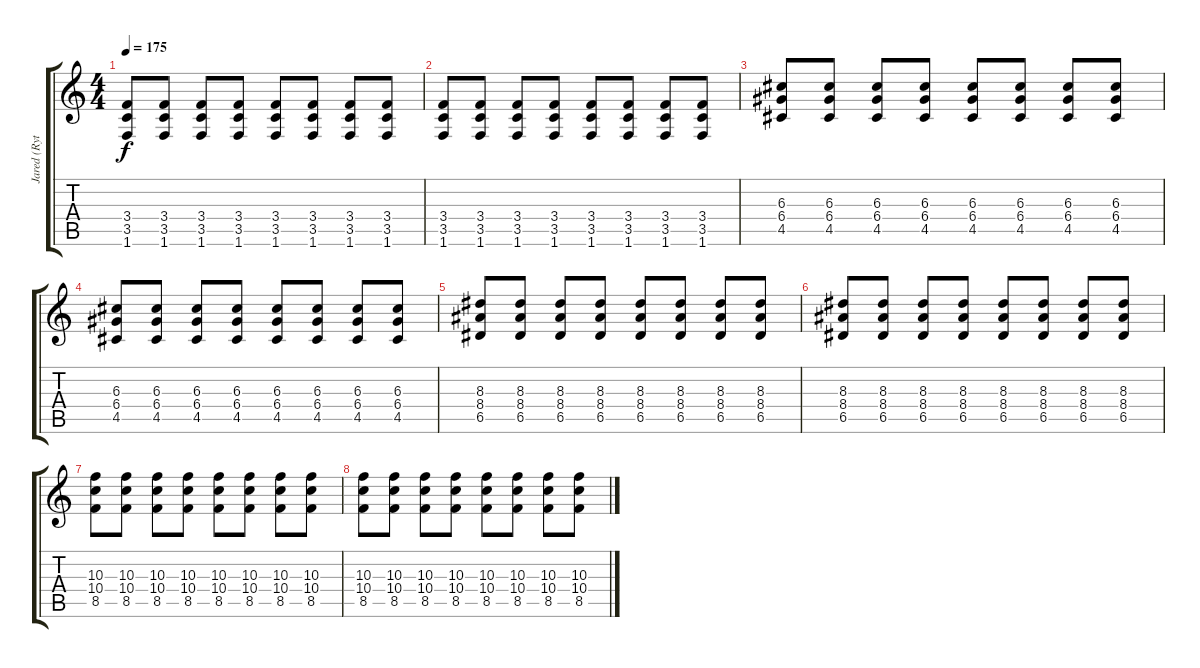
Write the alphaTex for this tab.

\track ("Jared (Rythm)" "Jared (Ryt") {instrument distortionguitar}
\staff {score tabs}
\tuning (E4 B3 G3 D3 A2 E2) {hide}
\ts (4 4)
\tempo 175
\clef g2
\ks c
(3.4 3.5 1.6).8{dy f} (3.4 3.5 1.6).8 (3.4 3.5 1.6).8 (3.4 3.5 1.6).8 (3.4 3.5 1.6).8 (3.4 3.5 1.6).8 (3.4 3.5 1.6).8 (3.4 3.5 1.6).8 |
(3.4 3.5 1.6).8 (3.4 3.5 1.6).8 (3.4 3.5 1.6).8 (3.4 3.5 1.6).8 (3.4 3.5 1.6).8 (3.4 3.5 1.6).8 (3.4 3.5 1.6).8 (3.4 3.5 1.6).8 |
(6.3 6.4 4.5).8 (6.3 6.4 4.5).8 (6.3 6.4 4.5).8 (6.3 6.4 4.5).8 (6.3 6.4 4.5).8 (6.3 6.4 4.5).8 (6.3 6.4 4.5).8 (6.3 6.4 4.5).8 |
(6.3 6.4 4.5).8 (6.3 6.4 4.5).8 (6.3 6.4 4.5).8 (6.3 6.4 4.5).8 (6.3 6.4 4.5).8 (6.3 6.4 4.5).8 (6.3 6.4 4.5).8 (6.3 6.4 4.5).8 |
(8.3 8.4 6.5).8 (8.3 8.4 6.5).8 (8.3 8.4 6.5).8 (8.3 8.4 6.5).8 (8.3 8.4 6.5).8 (8.3 8.4 6.5).8 (8.3 8.4 6.5).8 (8.3 8.4 6.5).8 |
(8.3 8.4 6.5).8 (8.3 8.4 6.5).8 (8.3 8.4 6.5).8 (8.3 8.4 6.5).8 (8.3 8.4 6.5).8 (8.3 8.4 6.5).8 (8.3 8.4 6.5).8 (8.3 8.4 6.5).8 |
(10.3 10.4 8.5).8 (10.3 10.4 8.5).8 (10.3 10.4 8.5).8 (10.3 10.4 8.5).8 (10.3 10.4 8.5).8 (10.3 10.4 8.5).8 (10.3 10.4 8.5).8 (10.3 10.4 8.5).8 |
(10.3 10.4 8.5).8 (10.3 10.4 8.5).8 (10.3 10.4 8.5).8 (10.3 10.4 8.5).8 (10.3 10.4 8.5).8 (10.3 10.4 8.5).8 (10.3 10.4 8.5).8 (10.3 10.4 8.5).8
